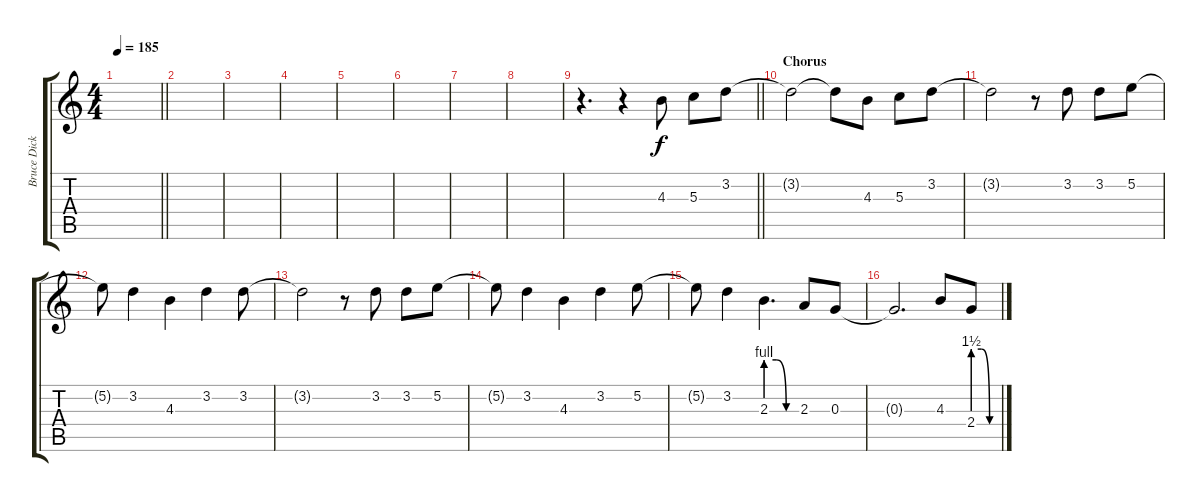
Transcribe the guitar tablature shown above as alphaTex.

\track ("Bruce Dickinson" "Bruce Dick") {instrument electricguitarclean}
\staff {score tabs}
\tuning (E4 B3 G3 D3 A2 E2) {hide}
\ts (4 4)
\tempo 185
\clef g2
\barLineRight lightlight
\ks c
|
|
|
|
|
|
|
|
\barLineRight lightlight
r.4{d} r.4 4.3.8 5.3.8 3.2.8 |
\section ("" "Chorus")
3.2{t}.2 3.2{t}.8 4.3.8 5.3.8 3.2.8 |
3.2{t}.2 r.8 3.2.8 3.2.8 5.2.8 |
5.2{t}.8 3.2.4 4.3.4 3.2.4 3.2.8 |
3.2{t}.2 r.8 3.2.8 3.2.8 5.2.8 |
5.2{t}.8 3.2.4 4.3.4 3.2.4 5.2.8 |
5.2{t}.8 3.2.4 2.3{be (custom 0 4 20 4 40 0 60 0)}.4{d} 2.3.8 0.3.8 |
0.3{t}.2{d} 4.3.8 2.4{be (custom 0 6 20 6 40 0 60 0)}.8
